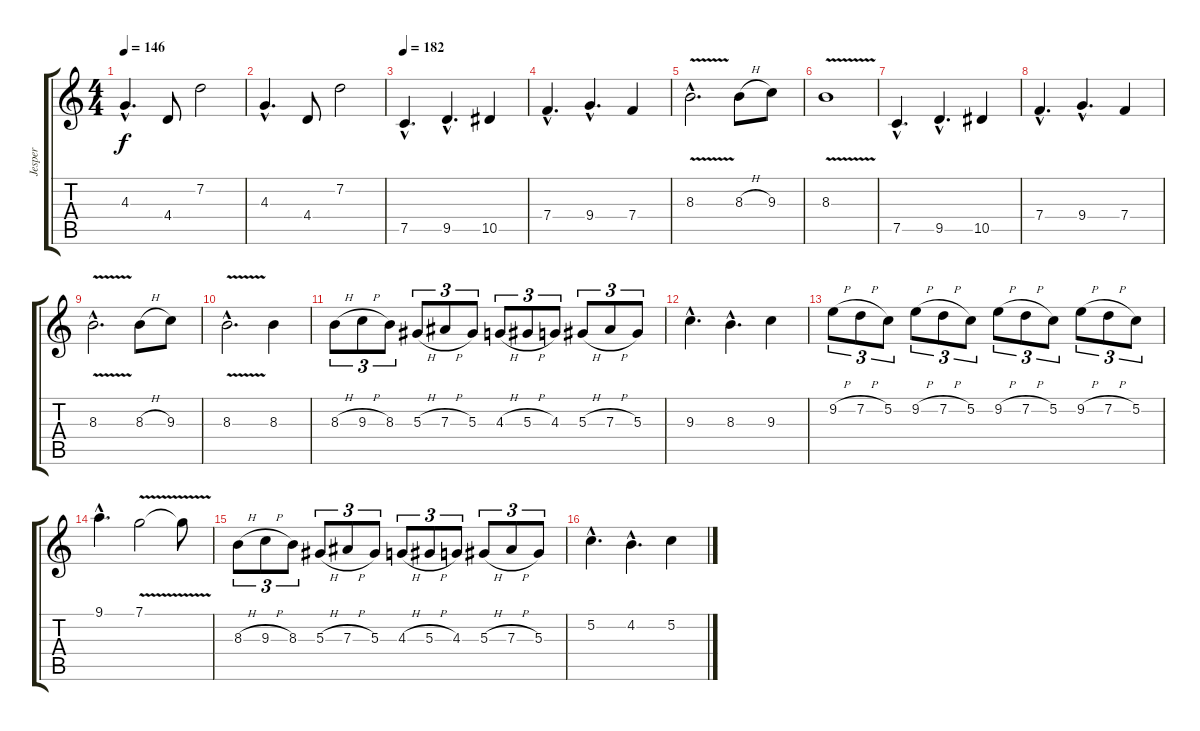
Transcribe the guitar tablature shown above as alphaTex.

\track ("Jesper" "Jesper") {instrument distortionguitar}
\staff {score tabs}
\tuning (C4 G3 Eb3 Bb2 F2 C2) {hide}
\ts (4 4)
\tempo 146
\clef g2
\ks c
4.3{hac}.4{d dy f} 4.4.8 7.2.2 |
4.3{hac}.4{d} 4.4.8 7.2.2 |
\tempo 182
7.5{hac}.4{d} 9.5{hac}.4{d} 10.5.4 |
7.4{hac}.4{d} 9.4{hac}.4{d} 7.4.4 |
8.3{v hac}.2{d} 8.3{h}.8 9.3.8 |
8.3{v}.1 |
7.5{hac}.4{d} 9.5{hac}.4{d} 10.5.4 |
7.4{hac}.4{d} 9.4{hac}.4{d} 7.4.4 |
8.3{v hac}.2{d} 8.3{h}.8 9.3.8 |
8.3{v hac}.2{d} 8.3.4 |
8.3{h}.8{tu (3 2)} 9.3{h}.8{tu (3 2)} 8.3.8{tu (3 2)} 5.3{h}.8{tu (3 2)} 7.3{h}.8{tu (3 2)} 5.3.8{tu (3 2)} 4.3{h}.8{tu (3 2)} 5.3{h}.8{tu (3 2)} 4.3.8{tu (3 2)} 5.3{h}.8{tu (3 2)} 7.3{h}.8{tu (3 2)} 5.3.8{tu (3 2)} |
9.3{hac}.4{d} 8.3{hac}.4{d} 9.3.4 |
9.2{h}.8{tu (3 2)} 7.2{h}.8{tu (3 2)} 5.2.8{tu (3 2)} 9.2{h}.8{tu (3 2)} 7.2{h}.8{tu (3 2)} 5.2.8{tu (3 2)} 9.2{h}.8{tu (3 2)} 7.2{h}.8{tu (3 2)} 5.2.8{tu (3 2)} 9.2{h}.8{tu (3 2)} 7.2{h}.8{tu (3 2)} 5.2.8{tu (3 2)} |
9.1{hac}.4{d} 7.1{v}.2 7.1{t}.8 |
8.3{h}.8{tu (3 2)} 9.3{h}.8{tu (3 2)} 8.3.8{tu (3 2)} 5.3{h}.8{tu (3 2)} 7.3{h}.8{tu (3 2)} 5.3.8{tu (3 2)} 4.3{h}.8{tu (3 2)} 5.3{h}.8{tu (3 2)} 4.3.8{tu (3 2)} 5.3{h}.8{tu (3 2)} 7.3{h}.8{tu (3 2)} 5.3.8{tu (3 2)} |
5.2{hac}.4{d} 4.2{hac}.4{d} 5.2.4
